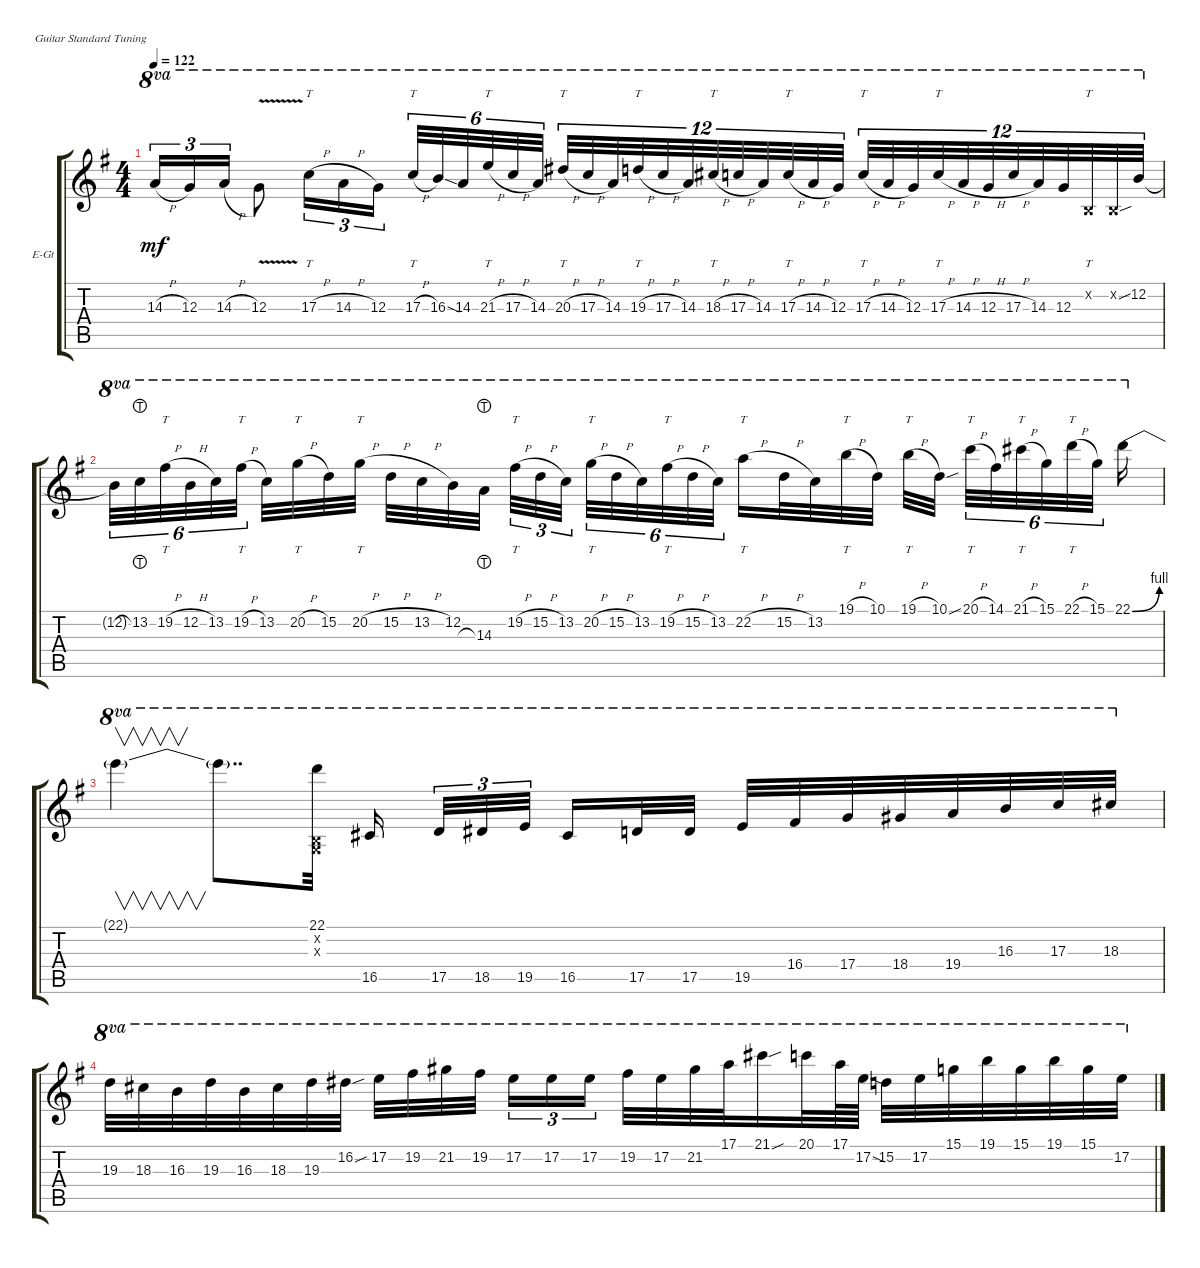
\defaultSystemsLayout 4
\bracketExtendMode groupsimilarinstruments
\firstSystemTrackNameOrientation horizontal
\otherSystemsTrackNameOrientation horizontal
\track ("VINNIE GUITAR 2" "E-Gt") {solo instrument distortionguitar}
\staff {score tabs}
\tuning (E4 B3 G3 D3 A2 E2)
\ts (4 4)
\tempo 122
\clef g2
\ks g
14.3{h}.16{tu (3 2) ot 8va dy mf} 12.3.16{tu (3 2) ot 8va} 14.3{h}.16{tu (3 2) ot 8va} 12.3{v}.8{ot 8va} 17.3{h}.16{tt tu (3 2) ot 8va beam invert} 14.3{h}.16{tu (3 2) ot 8va} 12.3.16{tu (3 2) ot 8va} 17.3{h}.32{tt tu (6 4) ot 8va} 16.3{sod}.32{tu (6 4) ot 8va} 14.3.32{tu (6 4) ot 8va} 21.3{h}.32{tt tu (6 4) ot 8va} 17.3{h}.32{tu (6 4) ot 8va} 14.3.32{tu (6 4) ot 8va} 20.3{h}.32{tt tu (12 8) ot 8va beam invert} 17.3{h}.32{tu (12 8) ot 8va} 14.3.32{tu (12 8) ot 8va} 19.3{h}.32{tt tu (12 8) ot 8va} 17.3{h}.32{tu (12 8) ot 8va} 14.3.32{tu (12 8) ot 8va} 18.3{h}.32{tt tu (12 8) ot 8va} 17.3{h}.32{tu (12 8) ot 8va} 14.3.32{tu (12 8) ot 8va} 17.3{h}.32{tt tu (12 8) ot 8va} 14.3{h}.32{tu (12 8) ot 8va} 12.3.32{tu (12 8) ot 8va} 17.3{h}.32{tt tu (12 8) ot 8va} 14.3{h}.32{tu (12 8) ot 8va} 12.3.32{tu (12 8) ot 8va} 17.3{h}.32{tt tu (12 8) ot 8va} 14.3{h}.32{tu (12 8) ot 8va} 12.3{h}.32{tu (12 8) ot 8va} 17.3{h}.32{tu (12 8) ot 8va} 14.3.32{tu (12 8) ot 8va} 12.3.32{tu (12 8) ot 8va} 0.2{x}.32{tt tu (12 8) ot 8va} 0.2{sou x}.32{tu (12 8) ot 8va} 12.2.32{tu (12 8) ot 8va} |
12.2{t}.32{tu (6 4) ot 8va} 13.2{lht}.32{tu (6 4) ot 8va} 19.2{h}.32{tt tu (6 4) ot 8va} 12.2{h}.32{tu (6 4) ot 8va} 13.2.32{tu (6 4) ot 8va} 19.2{h}.32{tt tu (6 4) ot 8va} 13.2.32{ot 8va} 20.2{h}.32{tt ot 8va} 15.2.32{ot 8va} 20.2{h}.32{tt ot 8va} 15.2{h}.32{ot 8va} 13.2{h}.32{ot 8va} 12.2.32{ot 8va} 14.3{lht}.32{ot 8va} 19.2{h}.32{tt tu (3 2) ot 8va} 15.2{h}.32{tu (3 2) ot 8va} 13.2.32{tu (3 2) ot 8va} 20.2{h}.32{tt tu (6 4) ot 8va} 15.2{h}.32{tu (6 4) ot 8va} 13.2.32{tu (6 4) ot 8va} 19.2{h}.32{tt tu (6 4) ot 8va} 15.2{h}.32{tu (6 4) ot 8va} 13.2.32{tu (6 4) ot 8va} 22.2{h}.16{tt ot 8va} 15.2{h}.32{ot 8va} 13.2.32{ot 8va} 19.1{h}.32{tt ot 8va} 10.1.32{ot 8va} 19.1{h}.32{tt ot 8va} 10.1{sou}.32{ot 8va} 20.1{h}.32{tt tu (6 4) ot 8va} 14.1.32{tu (6 4) ot 8va} 21.1{h}.32{tt tu (6 4) ot 8va} 15.1.32{tu (6 4) ot 8va} 22.1{h}.32{tt tu (6 4) ot 8va} 15.1.32{tu (6 4) ot 8va} 22.1{be (bend 0 0 15 4)}.16{ot 8va} |
22.1{t}.4{v ot 8va} 22.1{t}.8{dd ot 8va} (22.1 0.2{x} 0.3{x}).32{ot 8va} 16.5.16{ot 8va} 17.5.32{tu (3 2) ot 8va} 18.5.32{tu (3 2) ot 8va} 19.5.32{tu (3 2) ot 8va} 16.5.16{ot 8va} 17.5.32{ot 8va} 17.5.32{ot 8va} 19.5.32{ot 8va} 16.4.32{ot 8va} 17.4.32{ot 8va} 18.4.32{ot 8va} 19.4.32{ot 8va} 16.3.32{ot 8va} 17.3.32{ot 8va} 18.3.32{ot 8va} |
19.3.32{ot 8va} 18.3.32{ot 8va} 16.3.32{ot 8va} 19.3.32{ot 8va} 16.3.32{ot 8va} 18.3.32{ot 8va} 19.3.32{ot 8va} 16.2{sou}.32{ot 8va} 17.2.32{ot 8va} 19.2.32{ot 8va} 21.2.32{ot 8va} 19.2.32{ot 8va} 17.2.16{tu (3 2) ot 8va} 17.2.16{tu (3 2) ot 8va} 17.2.16{tu (3 2) ot 8va} 19.2.32{ot 8va} 17.2.32{ot 8va} 21.2.32{ot 8va} 17.1.32{ot 8va} 21.1{sou}.16{ot 8va} 20.1.32{ot 8va} 17.1.64{ot 8va} 17.2{sod}.64{ot 8va} 15.2.32{ot 8va} 17.2.32{ot 8va} 15.1.32{ot 8va} 19.1.32{ot 8va} 15.1.32{ot 8va} 19.1.32{ot 8va} 15.1.32{ot 8va} 17.2{h}.32{ot 8va}
